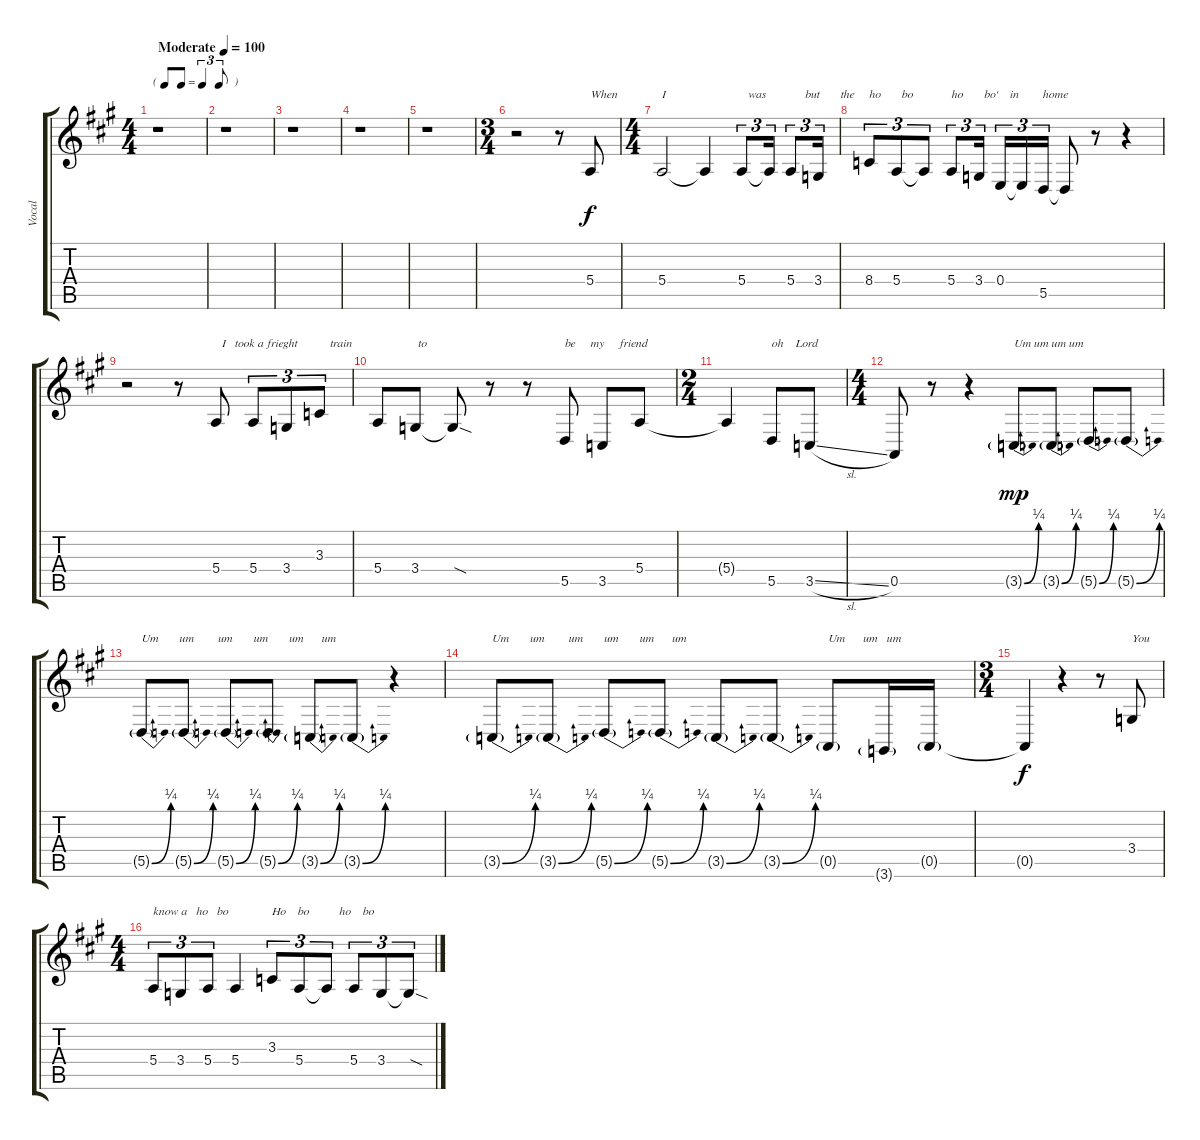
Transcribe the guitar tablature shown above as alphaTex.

\track ("Vocal" "Vocal") {instrument altosax}
\staff {score tabs}
\tuning (E4 Db4 A3 E3 A2 E2) {hide}
\ts (4 4)
\tf triplet8th
\tempo (100 "Moderate")
\clef g2
\ks a
r.1{dy f instrument altosax} |
r.1 |
r.1 |
r.1 |
r.1 |
\ts (3 4)
r.2 r.8 5.4.8{txt "When"} |
\ts (4 4)
5.4.2{txt "I"} 5.4{t}.4 5.4.8{tu (3 2) txt "  was             but       the"} 5.4{t}.16{tu (3 2)} 5.4.8{tu (3 2)} 3.4.16{tu (3 2)} |
8.4.8{tu (3 2) txt "ho       bo"} 5.4.8{tu (3 2)} 5.4{t}.8{tu (3 2)} 5.4.8{tu (3 2) txt "ho       bo'    in        home"} 3.4.16{tu (3 2) beam splitsecondary} 0.4.16{tu (3 2)} 0.4{t}.16{tu (3 2)} 5.5.16{tu (3 2)} 5.5{t}.8 r.8 r.4 |
r.2 r.8 5.4.8{txt "  I   took a frieght           train"} 5.4.8{tu (3 2)} 3.4.8{tu (3 2)} 3.3.8{tu (3 2)} |
5.4.8 3.4.8{txt " to"} 3.4{sod t}.8 r.8 r.8 5.5.8{txt "be     my     friend"} 3.5.8 5.4.8 |
\ts (2 4)
5.4{t}.4 5.5.8{txt "oh    Lord"} 3.5{sl}.8 |
\ts (4 4)
0.5.8 r.8 r.4 3.5{be (bend 0 0 60 1) g}.8{txt "Um um um um" dy mp} 3.5{be (bend 0 0 60 1) g}.8 5.5{be (bend 0 0 60 1) g}.8 5.5{be (bend 0 0 60 1) g}.8 |
5.5{be (bend 0 0 60 1) g}.8{txt "Um       um        um       um       um      um"} 5.5{be (bend 0 0 60 1) g}.8 5.5{be (bend 0 0 60 1) g}.8 5.5{be (bend 0 0 60 1) g}.8 3.5{be (bend 0 0 60 1) g}.8 3.5{be (bend 0 0 60 1) g}.8 r.4 |
3.5{be (bend 0 0 60 1) g}.8{txt "Um       um        um       um       um      um"} 3.5{be (bend 0 0 60 1) g}.8 5.5{be (bend 0 0 60 1) g}.8 5.5{be (bend 0 0 60 1) g}.8 3.5{be (bend 0 0 60 1) g}.8 3.5{be (bend 0 0 60 1) g}.8 0.5{g}.8{txt "Um      um   um     "} 3.6{g}.16 0.5{g}.16 |
\ts (3 4)
0.5{t}.4{dy f} r.4 r.8 3.4.8{txt "You"} |
\ts (4 4)
5.4.8{tu (3 2) txt "know a   ho   bo"} 3.4.8{tu (3 2)} 5.4.8{tu (3 2)} 5.4.4 3.3.8{tu (3 2) txt "Ho    bo          ho    bo"} 5.4.8{tu (3 2)} 5.4{t}.8{tu (3 2)} 5.4.8{tu (3 2)} 3.4.8{tu (3 2)} 3.4{sod t}.8{tu (3 2)}
